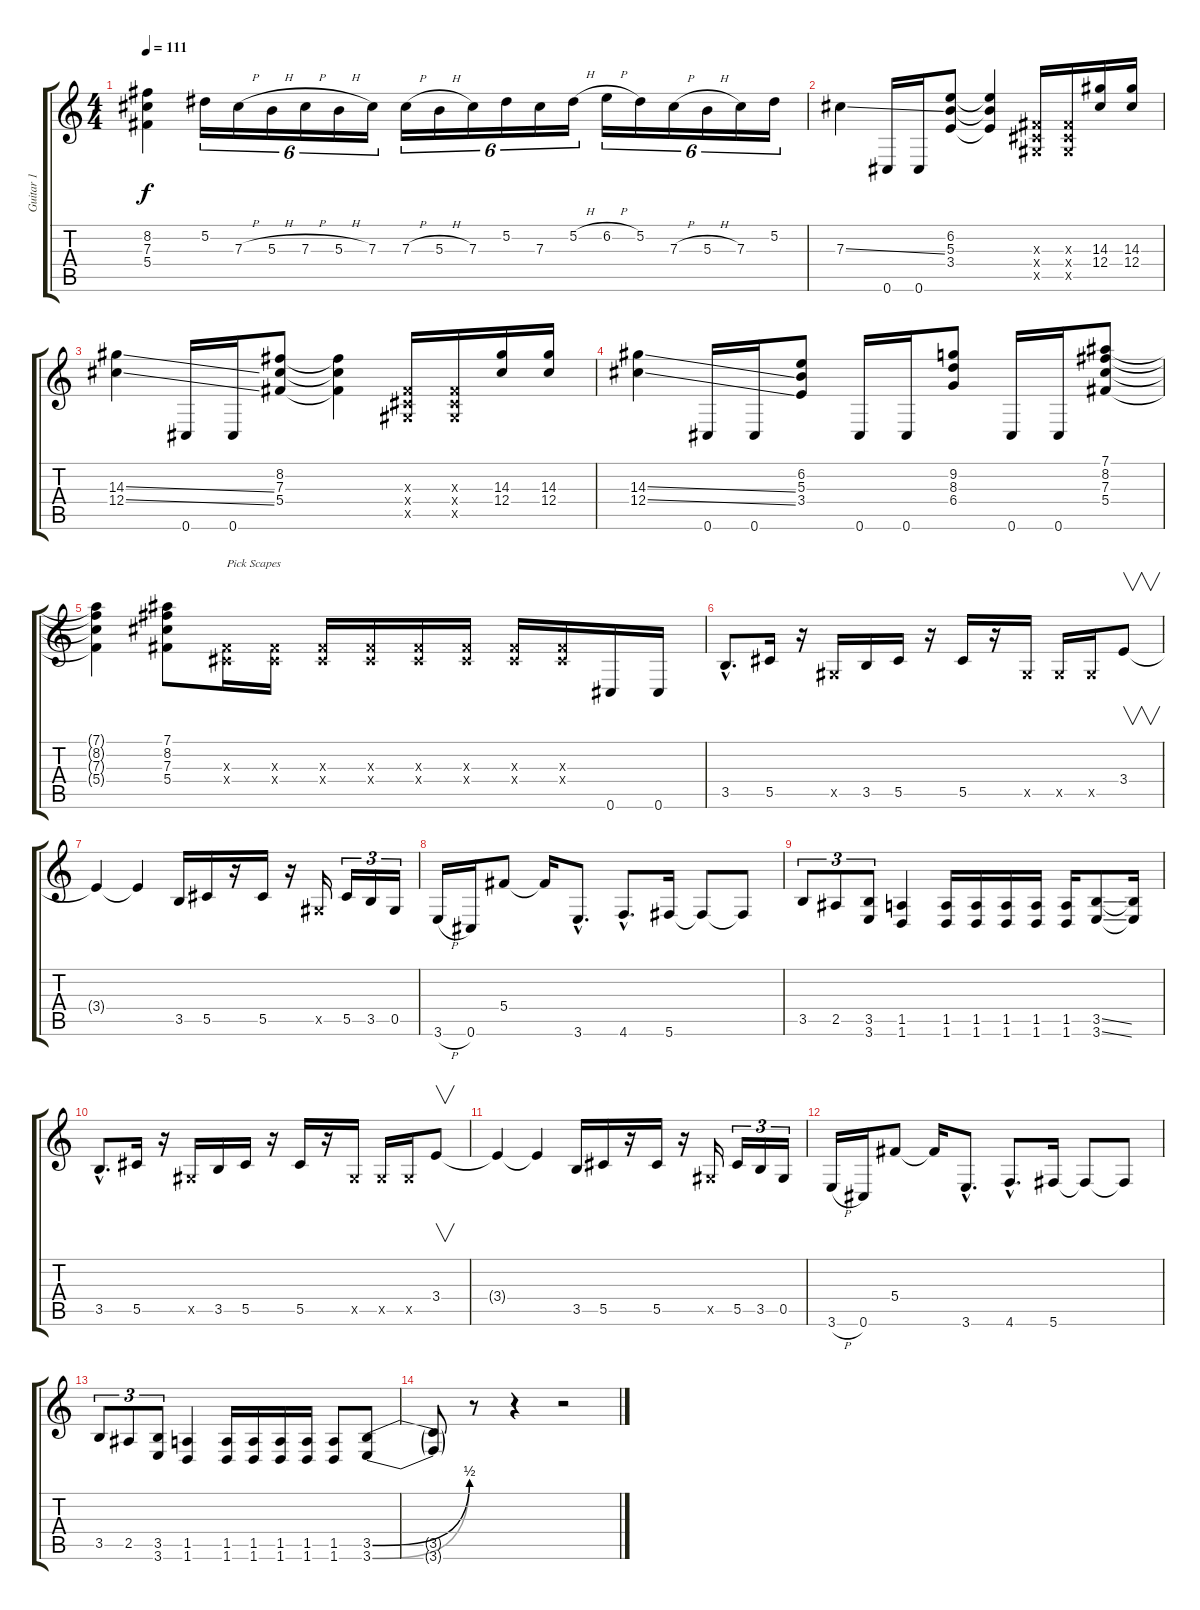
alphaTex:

\track ("Guitar 1" "Guitar 1") {instrument overdrivenguitar}
\staff {score tabs}
\tuning (Eb4 Bb3 Gb3 Db3 Ab2 Db2) {hide}
\ts (4 4)
\tempo 111
\clef g2
\ks c
(8.2{t} 7.3{t} 5.4{t}).4{dy f} 5.2.16{tu (6 4)} 7.3{h}.16{tu (6 4)} 5.3{h}.16{tu (6 4)} 7.3{h}.16{tu (6 4)} 5.3{h}.16{tu (6 4)} 7.3.16{tu (6 4)} 7.3{h}.16{tu (6 4)} 5.3{h}.16{tu (6 4)} 7.3.16{tu (6 4)} 5.2.16{tu (6 4)} 7.3.16{tu (6 4)} 5.2{h}.16{tu (6 4)} 6.2{h}.16{tu (6 4)} 5.2.16{tu (6 4)} 7.3{h}.16{tu (6 4)} 5.3{h}.16{tu (6 4)} 7.3.16{tu (6 4)} 5.2.16{tu (6 4)} |
7.3{ss}.4 0.6.16 0.6.16 (6.2 5.3 3.4).8 (6.2{t} 5.3{t} 3.4{t}).4 (0.3{x} 0.4{x} 0.5{x}).16 (0.3{x} 0.4{x} 0.5{x}).16 (14.3 12.4).16 (14.3 12.4).16 |
(14.3{ss} 12.4{ss}).4 0.6.16 0.6.16 (8.2 7.3 5.4).8 (8.2{t} 7.3{t} 5.4{t}).4 (0.3{x} 0.4{x} 0.5{x}).16 (0.3{x} 0.4{x} 0.5{x}).16 (14.3 12.4).16 (14.3 12.4).16 |
(14.3{ss} 12.4{ss}).4 0.6.16 0.6.16 (6.2 5.3 3.4).8 0.6.16 0.6.16 (9.2 8.3 6.4).8 0.6.16 0.6.16 (7.1 8.2 7.3 5.4).8 |
(7.1{t} 8.2{t} 7.3{t} 5.4{t}).4 (7.1 8.2 7.3 5.4).8 (0.3{x} 0.4{x}).16{txt "Pick Scapes"} (0.3{x} 0.4{x}).16 (0.3{x} 0.4{x}).16 (0.3{x} 0.4{x}).16 (0.3{x} 0.4{x}).16 (0.3{x} 0.4{x}).16 (0.3{x} 0.4{x}).16 (0.3{x} 0.4{x}).16 0.6.16 0.6.16 |
3.5{hac}.8{d} 5.5.16 r.16 0.5{x}.16 3.5.16 5.5.16 r.16 5.5.16 r.16 0.5{x}.16 0.5{x}.16 0.5{x}.16 3.4.8{v} |
3.4{t}.4 3.4{t}.4 3.5.16 5.5.16 r.16 5.5.16 r.16 0.5{x}.16 5.5.16{tu (3 2)} 3.5.16{tu (3 2)} 0.5.16{tu (3 2)} |
3.6{h}.16 0.6.16 5.4.8 5.4{t}.16 3.6{hac}.8{d} 4.6{hac}.8{d} 5.6.16 5.6{t}.8 5.6{t}.8 |
3.5.8{tu (3 2)} 2.5.8{tu (3 2)} (3.5 3.6).8{tu (3 2)} (1.5 1.6).4 (1.5 1.6).16 (1.5 1.6).16 (1.5 1.6).16 (1.5 1.6).16 (1.5 1.6).16 (3.5{ss} 3.6{ss}).8 (3.5{t} 3.6{t}).16 |
3.5{hac}.8{d} 5.5.16 r.16 0.5{x}.16 3.5.16 5.5.16 r.16 5.5.16 r.16 0.5{x}.16 0.5{x}.16 0.5{x}.16 3.4.8{v} |
3.4{t}.4 3.4{t}.4 3.5.16 5.5.16 r.16 5.5.16 r.16 0.5{x}.16 5.5.16{tu (3 2)} 3.5.16{tu (3 2)} 0.5.16{tu (3 2)} |
3.6{h}.16 0.6.16 5.4.8 5.4{t}.16 3.6{hac}.8{d} 4.6{hac}.8{d} 5.6.16 5.6{t}.8 5.6{t}.8 |
3.5.8{tu (3 2)} 2.5.8{tu (3 2)} (3.5 3.6).8{tu (3 2)} (1.5 1.6).4 (1.5 1.6).16 (1.5 1.6).16 (1.5 1.6).16 (1.5 1.6).16 (1.5 1.6).8 (3.5{be (bend 0 0 60 2)} 3.6{be (bend 0 0 60 2)}).8 |
(3.5{t} 3.6{t}).8 r.8 r.4 r.2
